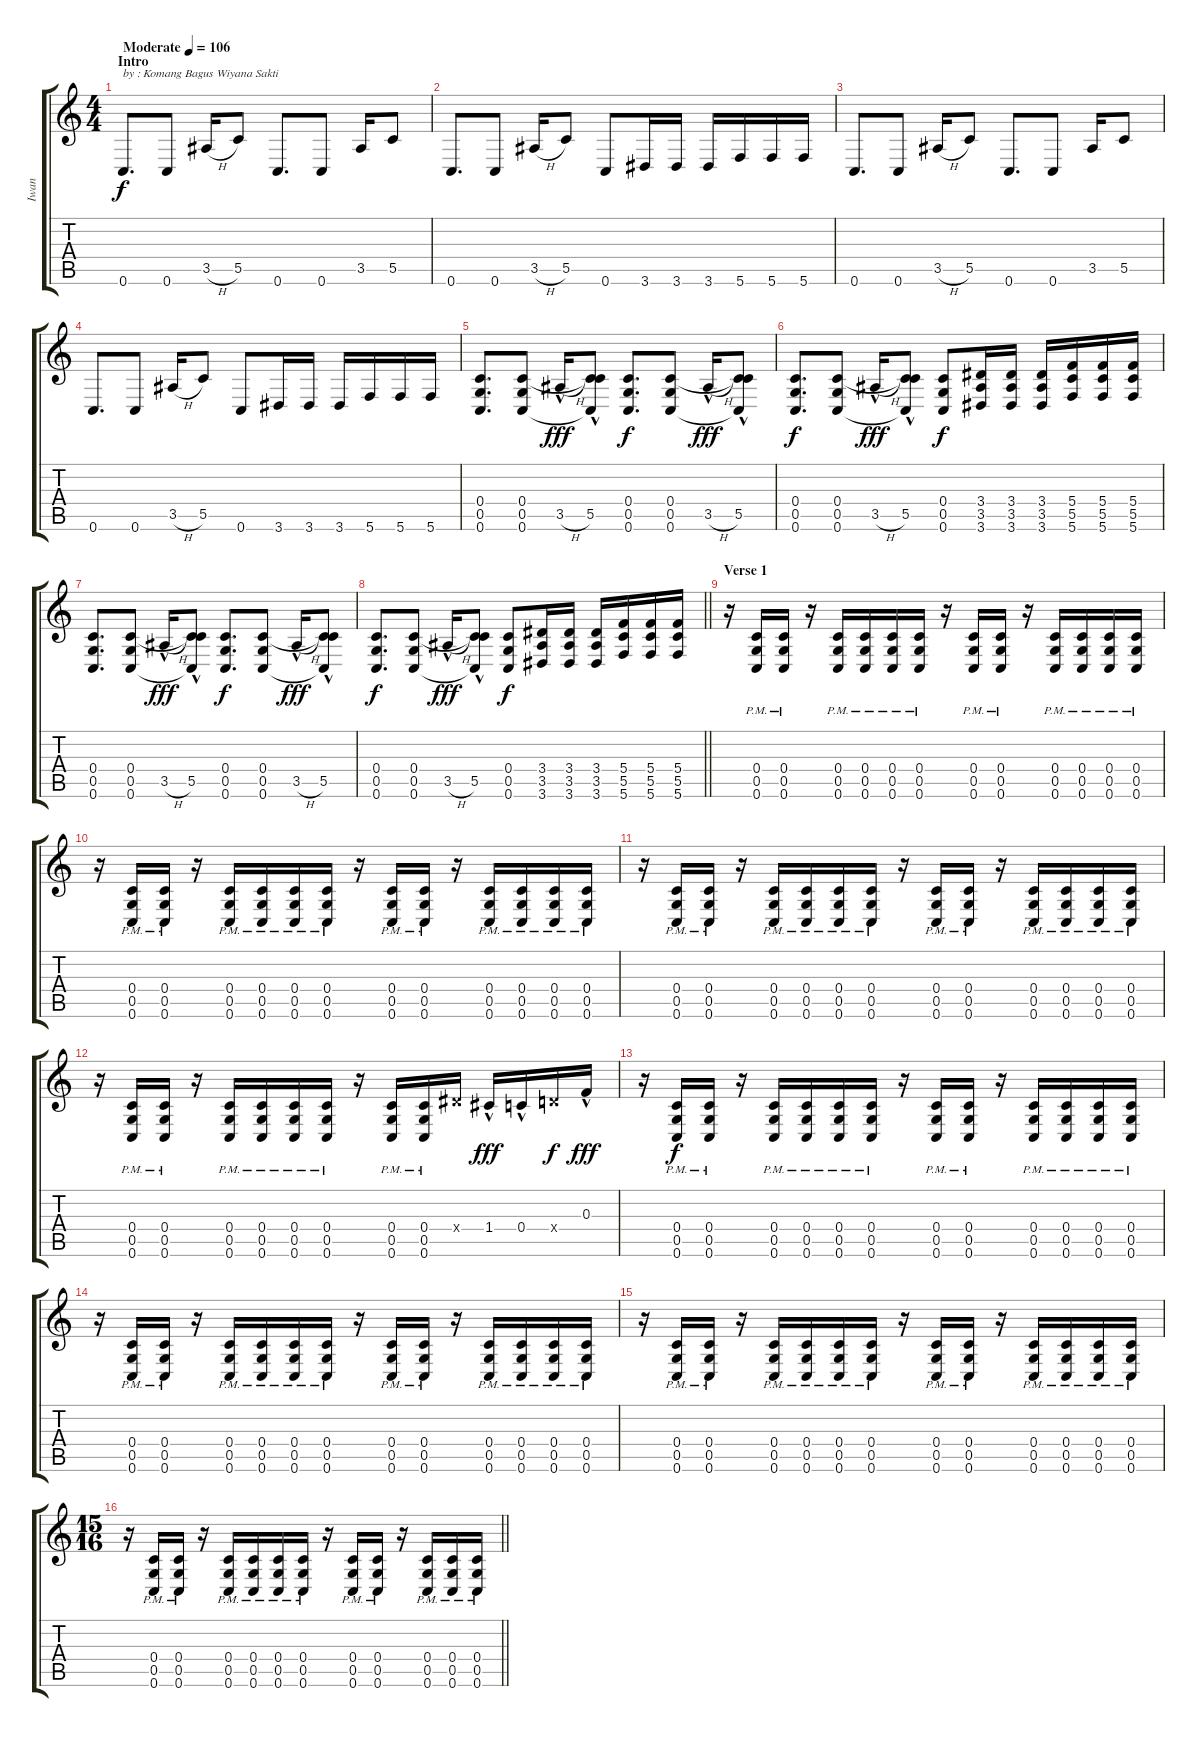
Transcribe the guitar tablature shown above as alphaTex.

\track ("Iwan" "Iwan") {instrument overdrivenguitar}
\staff {score tabs}
\tuning (D4 A3 F3 C3 G2 C2) {hide}
\ts (4 4)
\section ("" "Intro")
\tempo (106 "Moderate")
\clef g2
\ks c
0.6.8{d txt "by : Komang Bagus Wiyana Sakti" dy f instrument overdrivenguitar} 0.6.8 3.5{h}.16 5.5.8 0.6.8{d} 0.6.8 3.5.16 5.5.8 |
0.6.8{d} 0.6.8 3.5{h}.16 5.5.8 0.6.8 3.6.16 3.6.16 3.6.16 5.6.16 5.6.16 5.6.16 |
0.6.8{d} 0.6.8 3.5{h}.16 5.5.8 0.6.8{d} 0.6.8 3.5.16 5.5.8 |
0.6.8{d} 0.6.8 3.5{h}.16 5.5.8 0.6.8 3.6.16 3.6.16 3.6.16 5.6.16 5.6.16 5.6.16 |
(0.4 0.5 0.6).8{d} (0.4 0.5 0.6).8 3.5{h hac}.16{dy fff} (0.4{t} 5.5{hac} 0.6{t}).8 (0.4 0.5 0.6).8{d dy f} (0.4 0.5 0.6).8 3.5{h hac}.16{dy fff} (0.4{t} 5.5{hac} 0.6{t}).8 |
(0.4 0.5 0.6).8{d dy f} (0.4 0.5 0.6).8 3.5{h hac}.16{dy fff} (0.4{t} 5.5{hac} 0.6{t}).8 (0.4 0.5 0.6).8{dy f} (3.4 3.5 3.6).16 (3.4 3.5 3.6).16 (3.4 3.5 3.6).16 (5.4 5.5 5.6).16 (5.4 5.5 5.6).16 (5.4 5.5 5.6).16 |
(0.4 0.5 0.6).8{d} (0.4 0.5 0.6).8 3.5{h hac}.16{dy fff} (0.4{t} 5.5{hac} 0.6{t}).8 (0.4 0.5 0.6).8{d dy f} (0.4 0.5 0.6).8 3.5{h hac}.16{dy fff} (0.4{t} 5.5{hac} 0.6{t}).8 |
\barLineRight lightlight
(0.4 0.5 0.6).8{d dy f} (0.4 0.5 0.6).8 3.5{h hac}.16{dy fff} (0.4{t} 5.5{hac} 0.6{t}).8 (0.4 0.5 0.6).8{dy f} (3.4 3.5 3.6).16 (3.4 3.5 3.6).16 (3.4 3.5 3.6).16 (5.4 5.5 5.6).16 (5.4 5.5 5.6).16 (5.4 5.5 5.6).16 |
\section ("" "Verse 1")
r.16 (0.4{pm} 0.5{pm} 0.6{pm}).16 (0.4{pm} 0.5{pm} 0.6{pm}).16 r.16 (0.4{pm} 0.5{pm} 0.6{pm}).16 (0.4{pm} 0.5{pm} 0.6{pm}).16 (0.4{pm} 0.5{pm} 0.6{pm}).16 (0.4{pm} 0.5{pm} 0.6{pm}).16 r.16 (0.4{pm} 0.5{pm} 0.6{pm}).16 (0.4{pm} 0.5{pm} 0.6{pm}).16 r.16 (0.4{pm} 0.5{pm} 0.6{pm}).16 (0.4{pm} 0.5{pm} 0.6{pm}).16 (0.4{pm} 0.5{pm} 0.6{pm}).16 (0.4{pm} 0.5{pm} 0.6{pm}).16 |
r.16 (0.4{pm} 0.5{pm} 0.6{pm}).16 (0.4{pm} 0.5{pm} 0.6{pm}).16 r.16 (0.4{pm} 0.5{pm} 0.6{pm}).16 (0.4{pm} 0.5{pm} 0.6{pm}).16 (0.4{pm} 0.5{pm} 0.6{pm}).16 (0.4{pm} 0.5{pm} 0.6{pm}).16 r.16 (0.4{pm} 0.5{pm} 0.6{pm}).16 (0.4{pm} 0.5{pm} 0.6{pm}).16 r.16 (0.4{pm} 0.5{pm} 0.6{pm}).16 (0.4{pm} 0.5{pm} 0.6{pm}).16 (0.4{pm} 0.5{pm} 0.6{pm}).16 (0.4{pm} 0.5{pm} 0.6{pm}).16 |
r.16 (0.4{pm} 0.5{pm} 0.6{pm}).16 (0.4{pm} 0.5{pm} 0.6{pm}).16 r.16 (0.4{pm} 0.5{pm} 0.6{pm}).16 (0.4{pm} 0.5{pm} 0.6{pm}).16 (0.4{pm} 0.5{pm} 0.6{pm}).16 (0.4{pm} 0.5{pm} 0.6{pm}).16 r.16 (0.4{pm} 0.5{pm} 0.6{pm}).16 (0.4{pm} 0.5{pm} 0.6{pm}).16 r.16 (0.4{pm} 0.5{pm} 0.6{pm}).16 (0.4{pm} 0.5{pm} 0.6{pm}).16 (0.4{pm} 0.5{pm} 0.6{pm}).16 (0.4{pm} 0.5{pm} 0.6{pm}).16 |
r.16 (0.4{pm} 0.5{pm} 0.6{pm}).16 (0.4{pm} 0.5{pm} 0.6{pm}).16 r.16 (0.4{pm} 0.5{pm} 0.6{pm}).16 (0.4{pm} 0.5{pm} 0.6{pm}).16 (0.4{pm} 0.5{pm} 0.6{pm}).16 (0.4{pm} 0.5{pm} 0.6{pm}).16 r.16 (0.4{pm} 0.5{pm} 0.6{pm}).16 (0.4{pm} 0.5{pm} 0.6{pm}).16 3.4{x}.16 1.4{hac}.16{dy fff} 0.4{hac}.16 2.4{x}.16{dy f} 0.3{hac}.16{dy fff} |
r.16 (0.4{pm} 0.5{pm} 0.6{pm}).16{dy f} (0.4{pm} 0.5{pm} 0.6{pm}).16 r.16 (0.4{pm} 0.5{pm} 0.6{pm}).16 (0.4{pm} 0.5{pm} 0.6{pm}).16 (0.4{pm} 0.5{pm} 0.6{pm}).16 (0.4{pm} 0.5{pm} 0.6{pm}).16 r.16 (0.4{pm} 0.5{pm} 0.6{pm}).16 (0.4{pm} 0.5{pm} 0.6{pm}).16 r.16 (0.4{pm} 0.5{pm} 0.6{pm}).16 (0.4{pm} 0.5{pm} 0.6{pm}).16 (0.4{pm} 0.5{pm} 0.6{pm}).16 (0.4{pm} 0.5{pm} 0.6{pm}).16 |
r.16 (0.4{pm} 0.5{pm} 0.6{pm}).16 (0.4{pm} 0.5{pm} 0.6{pm}).16 r.16 (0.4{pm} 0.5{pm} 0.6{pm}).16 (0.4{pm} 0.5{pm} 0.6{pm}).16 (0.4{pm} 0.5{pm} 0.6{pm}).16 (0.4{pm} 0.5{pm} 0.6{pm}).16 r.16 (0.4{pm} 0.5{pm} 0.6{pm}).16 (0.4{pm} 0.5{pm} 0.6{pm}).16 r.16 (0.4{pm} 0.5{pm} 0.6{pm}).16 (0.4{pm} 0.5{pm} 0.6{pm}).16 (0.4{pm} 0.5{pm} 0.6{pm}).16 (0.4{pm} 0.5{pm} 0.6{pm}).16 |
r.16 (0.4{pm} 0.5{pm} 0.6{pm}).16 (0.4{pm} 0.5{pm} 0.6{pm}).16 r.16 (0.4{pm} 0.5{pm} 0.6{pm}).16 (0.4{pm} 0.5{pm} 0.6{pm}).16 (0.4{pm} 0.5{pm} 0.6{pm}).16 (0.4{pm} 0.5{pm} 0.6{pm}).16 r.16 (0.4{pm} 0.5{pm} 0.6{pm}).16 (0.4{pm} 0.5{pm} 0.6{pm}).16 r.16 (0.4{pm} 0.5{pm} 0.6{pm}).16 (0.4{pm} 0.5{pm} 0.6{pm}).16 (0.4{pm} 0.5{pm} 0.6{pm}).16 (0.4{pm} 0.5{pm} 0.6{pm}).16 |
\ts (15 16)
\barLineRight lightlight
r.16 (0.4{pm} 0.5{pm} 0.6{pm}).16 (0.4{pm} 0.5{pm} 0.6{pm}).16 r.16 (0.4{pm} 0.5{pm} 0.6{pm}).16 (0.4{pm} 0.5{pm} 0.6{pm}).16 (0.4{pm} 0.5{pm} 0.6{pm}).16 (0.4{pm} 0.5{pm} 0.6{pm}).16 r.16 (0.4{pm} 0.5{pm} 0.6{pm}).16 (0.4{pm} 0.5{pm} 0.6{pm}).16 r.16 (0.4{pm} 0.5{pm} 0.6{pm}).16 (0.4{pm} 0.5{pm} 0.6{pm}).16 (0.4{pm} 0.5{pm} 0.6{pm}).16
